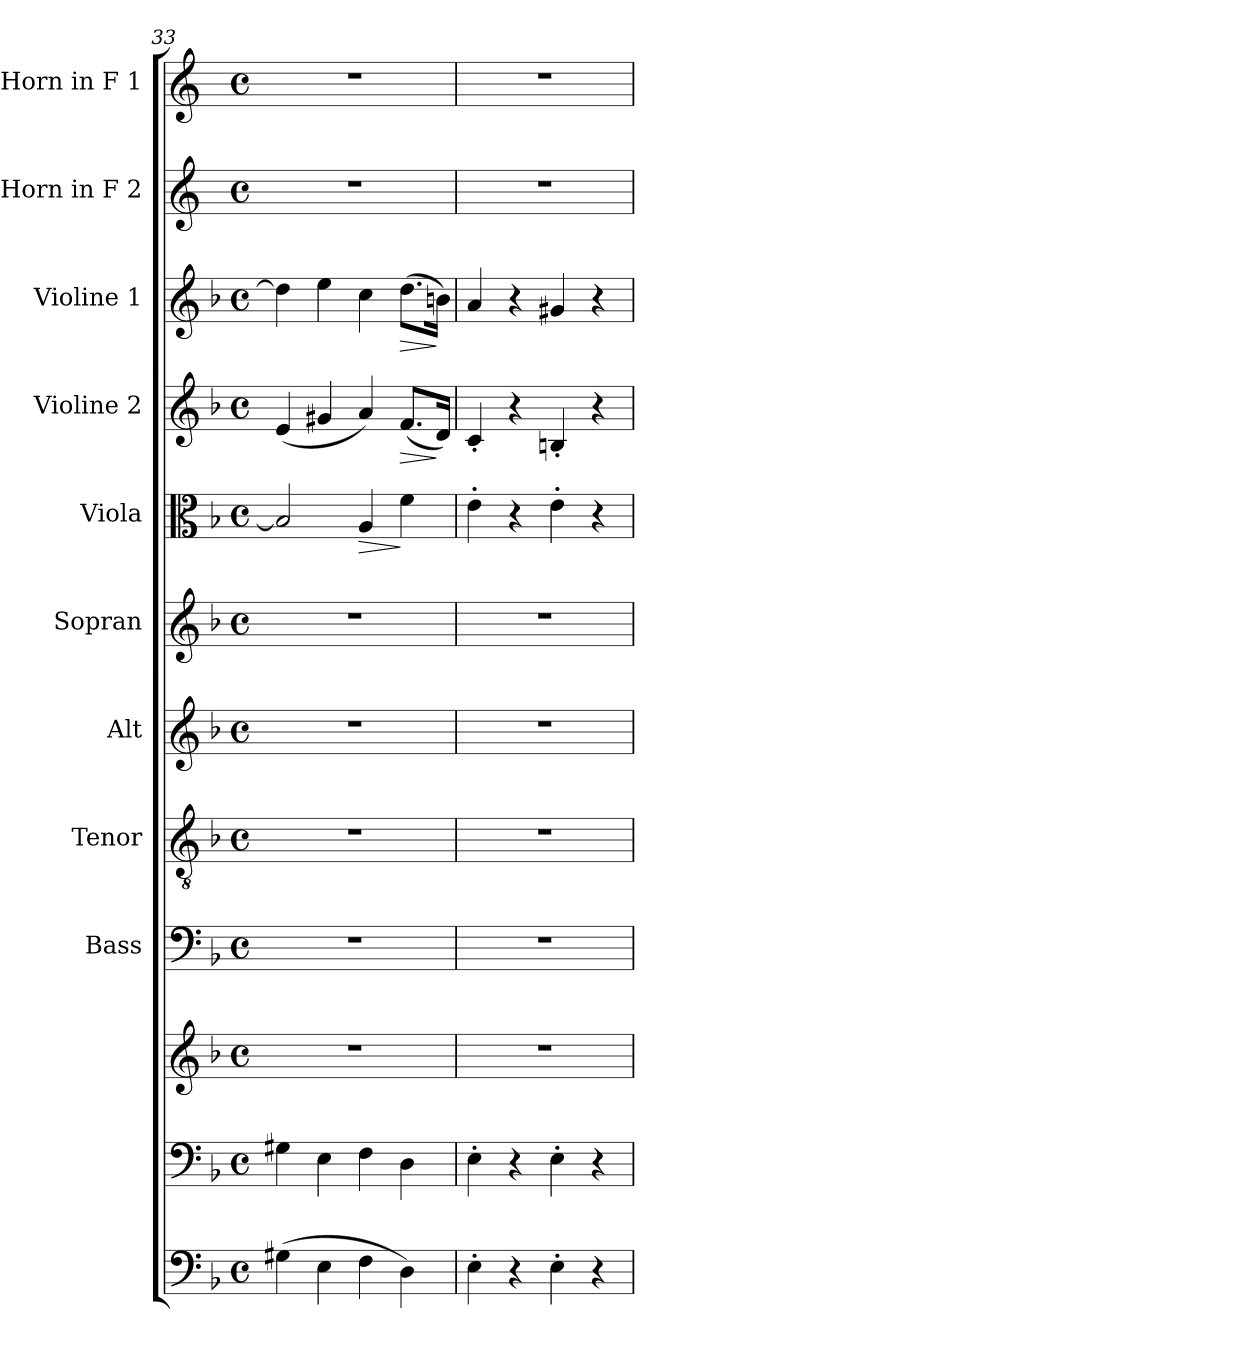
**kern	**kern	**kern	**kern	**kern	**kern	**kern	**kern	**dynam	**kern	**dynam	**kern	**dynam	**kern	**kern
*part11	*part10	*part10	*part9	*part8	*part7	*part6	*part5	*part5	*part4	*part4	*part3	*part3	*part2	*part1
*staff12	*staff11	*staff10	*staff9	*staff8	*staff7	*staff6	*staff5	*staff5	*staff4	*staff4	*staff3	*staff3	*staff2	*staff1
*	*	*	*I"Bass	*I"Tenor	*I"Alt	*I"Sopran	*I"Viola	*	*I"Violine 2	*	*I"Violine 1	*	*I"Horn in F 2	*I"Horn in F 1
*	*	*	*I'B.	*I'T.	*I'A.	*I'S.	*I'Vla.	*	*I'Vl. 2	*	*I'Vl. 1	*	*	*
*clefF4	*clefF4	*clefG2	*clefF4	*clefGv2	*clefG2	*clefG2	*clefC3	*	*clefG2	*	*clefG2	*	*clefG2	*clefG2
*ITrd7c12	*	*	*	*	*	*	*	*	*	*	*	*	*ITrd4c7	*ITrd4c7
*k[b-]	*k[b-]	*k[b-]	*k[b-]	*k[b-]	*k[b-]	*k[b-]	*k[b-]	*	*k[b-]	*	*k[b-]	*	*k[b-]	*k[b-]
*F:	*F:	*F:	*F:	*F:	*F:	*F:	*F:	*	*F:	*	*F:	*	*F:	*F:
*M4/4	*M4/4	*M4/4	*M4/4	*M4/4	*M4/4	*M4/4	*M4/4	*	*M4/4	*	*M4/4	*	*M4/4	*M4/4
*met(c)	*met(c)	*met(c)	*met(c)	*met(c)	*met(c)	*met(c)	*met(c)	*	*met(c)	*	*met(c)	*	*met(c)	*met(c)
=33	=33	=33	=33	=33	=33	=33	=33	=33	=33	=33	=33	=33	=33	=33
(>4GG#X\	4G#X\	1r	1r	1r	1r	1r	2Bn/]	.	(<4e/	.	4dd\]	.	1r	1r
4EE\	4E\	.	.	.	.	.	.	.	4g#X/	.	4ee\	.	.	.
!	!	!	!	!	!	!	!	!LO:HP:b	!	!	!	!	!	!
4FF\	4F\	.	.	.	.	.	4A/	>	4a/)	.	4cc\	.	.	.
!	!	!	!	!	!	!	!	!	!	!LO:HP:b	!	!LO:HP:b	!	!
4DD\)	4D\	.	.	.	.	.	4f\	]	(<8.f/L	>	(>8.dd\L	>	.	.
.	.	.	.	.	.	.	.	.	16d/Jk)	]	16bn\Jk)	]	.	.
=34	=34	=34	=34	=34	=34	=34	=34	=34	=34	=34	=34	=34	=34	=34
4EE'>\	4E'>\	1r	1r	1r	1r	1r	4e'>\	.	4c'</	.	4a/	.	1r	1r
4r	4r	.	.	.	.	.	4r	.	4r	.	4r	.	.	.
4EE'>\	4E'>\	.	.	.	.	.	4e'>\	.	4Bn'</	.	4g#X/	.	.	.
4r	4r	.	.	.	.	.	4r	.	4r	.	4r	.	.	.
=	=	=	=	=	=	=	=	=	=	=	=	=	=	=
*-	*-	*-	*-	*-	*-	*-	*-	*-	*-	*-	*-	*-	*-	*-
